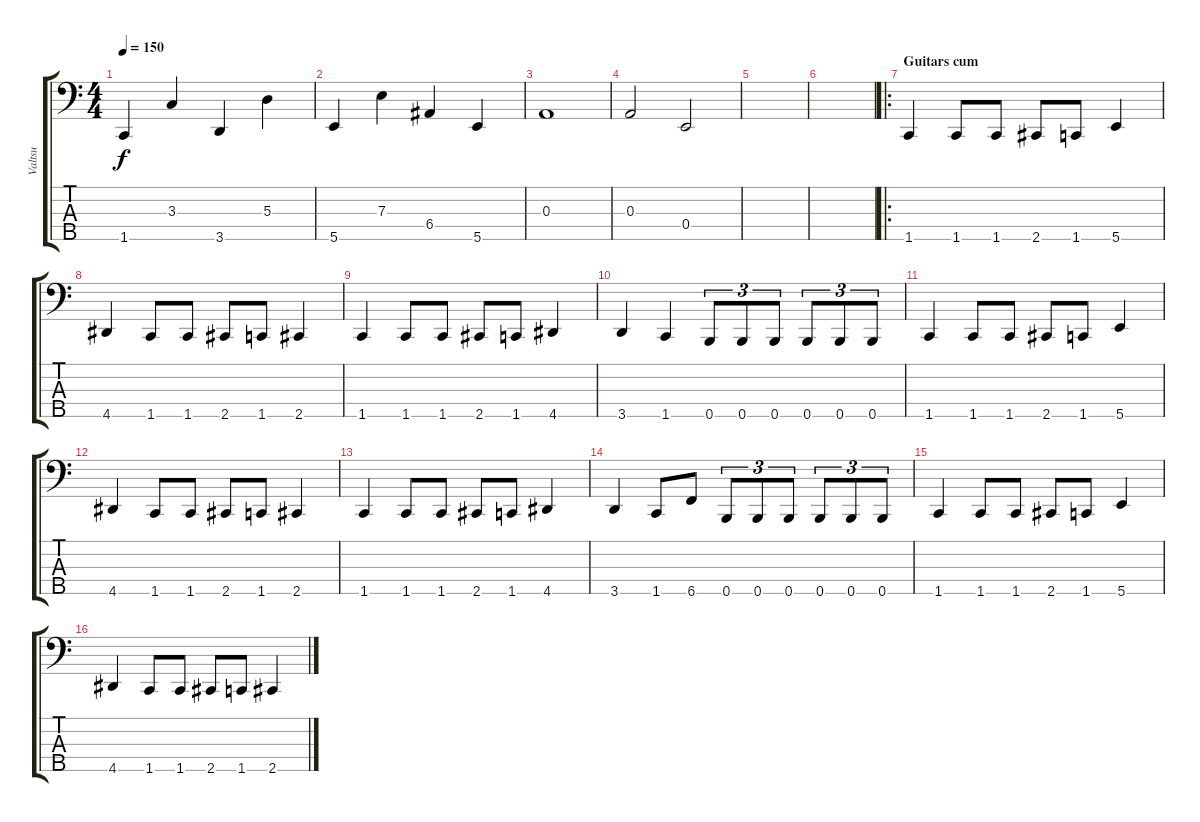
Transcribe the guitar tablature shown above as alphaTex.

\track ("Valtsu" "Valtsu") {instrument slapbass1}
\staff {score tabs}
\tuning (G2 D2 A1 E1 B0) {hide}
\ts (4 4)
\tempo 150
\clef f4
\ks c
1.5.4{dy f} 3.3.4 3.5.4 5.3.4 |
5.5.4 7.3.4 6.4.4 5.5.4 |
0.3.1 |
0.3.2 0.4.2 |
|
|
\ro
\section ("" "Guitars cum")
1.5.4 1.5.8 1.5.8 2.5.8 1.5.8 5.5.4 |
4.5.4 1.5.8 1.5.8 2.5.8 1.5.8 2.5.4 |
1.5.4 1.5.8 1.5.8 2.5.8 1.5.8 4.5.4 |
3.5.4 1.5.4 0.5.8{tu (3 2)} 0.5.8{tu (3 2)} 0.5.8{tu (3 2)} 0.5.8{tu (3 2)} 0.5.8{tu (3 2)} 0.5.8{tu (3 2)} |
1.5.4 1.5.8 1.5.8 2.5.8 1.5.8 5.5.4 |
4.5.4 1.5.8 1.5.8 2.5.8 1.5.8 2.5.4 |
1.5.4 1.5.8 1.5.8 2.5.8 1.5.8 4.5.4 |
3.5.4 1.5.8 6.5.8 0.5.8{tu (3 2)} 0.5.8{tu (3 2)} 0.5.8{tu (3 2)} 0.5.8{tu (3 2)} 0.5.8{tu (3 2)} 0.5.8{tu (3 2)} |
1.5.4 1.5.8 1.5.8 2.5.8 1.5.8 5.5.4 |
4.5.4 1.5.8 1.5.8 2.5.8 1.5.8 2.5.4
